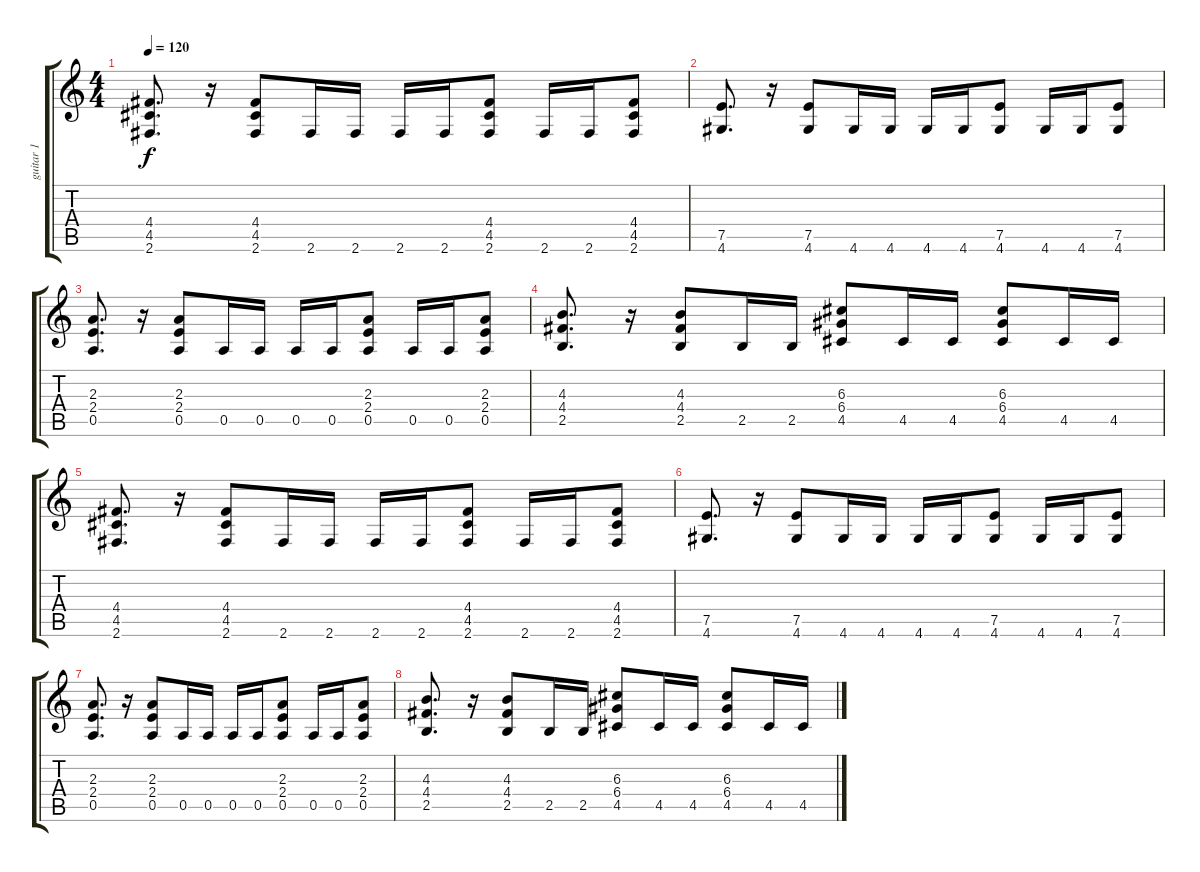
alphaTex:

\track ("guitar 1" "guitar 1") {instrument distortionguitar}
\staff {score tabs}
\tuning (E4 B3 G3 D3 A2 E2) {hide}
\ts (4 4)
\tempo 120
\clef g2
\ks c
(4.4 4.5 2.6).8{d dy f} r.16 (4.4 4.5 2.6).8 2.6.16 2.6.16 2.6.16 2.6.16 (4.4 4.5 2.6).8 2.6.16 2.6.16 (4.4 4.5 2.6).8 |
(7.5 4.6).8{d} r.16 (7.5 4.6).8 4.6.16 4.6.16 4.6.16 4.6.16 (7.5 4.6).8 4.6.16 4.6.16 (7.5 4.6).8 |
(2.3 2.4 0.5).8{d} r.16 (2.3 2.4 0.5).8 0.5.16 0.5.16 0.5.16 0.5.16 (2.3 2.4 0.5).8 0.5.16 0.5.16 (2.3 2.4 0.5).8 |
(4.3 4.4 2.5).8{d} r.16 (4.3 4.4 2.5).8 2.5.16 2.5.16 (6.3 6.4 4.5).8 4.5.16 4.5.16 (6.3 6.4 4.5).8 4.5.16 4.5.16 |
(4.4 4.5 2.6).8{d} r.16 (4.4 4.5 2.6).8 2.6.16 2.6.16 2.6.16 2.6.16 (4.4 4.5 2.6).8 2.6.16 2.6.16 (4.4 4.5 2.6).8 |
(7.5 4.6).8{d} r.16 (7.5 4.6).8 4.6.16 4.6.16 4.6.16 4.6.16 (7.5 4.6).8 4.6.16 4.6.16 (7.5 4.6).8 |
(2.3 2.4 0.5).8{d} r.16 (2.3 2.4 0.5).8 0.5.16 0.5.16 0.5.16 0.5.16 (2.3 2.4 0.5).8 0.5.16 0.5.16 (2.3 2.4 0.5).8 |
(4.3 4.4 2.5).8{d} r.16 (4.3 4.4 2.5).8 2.5.16 2.5.16 (6.3 6.4 4.5).8 4.5.16 4.5.16 (6.3 6.4 4.5).8 4.5.16 4.5.16
